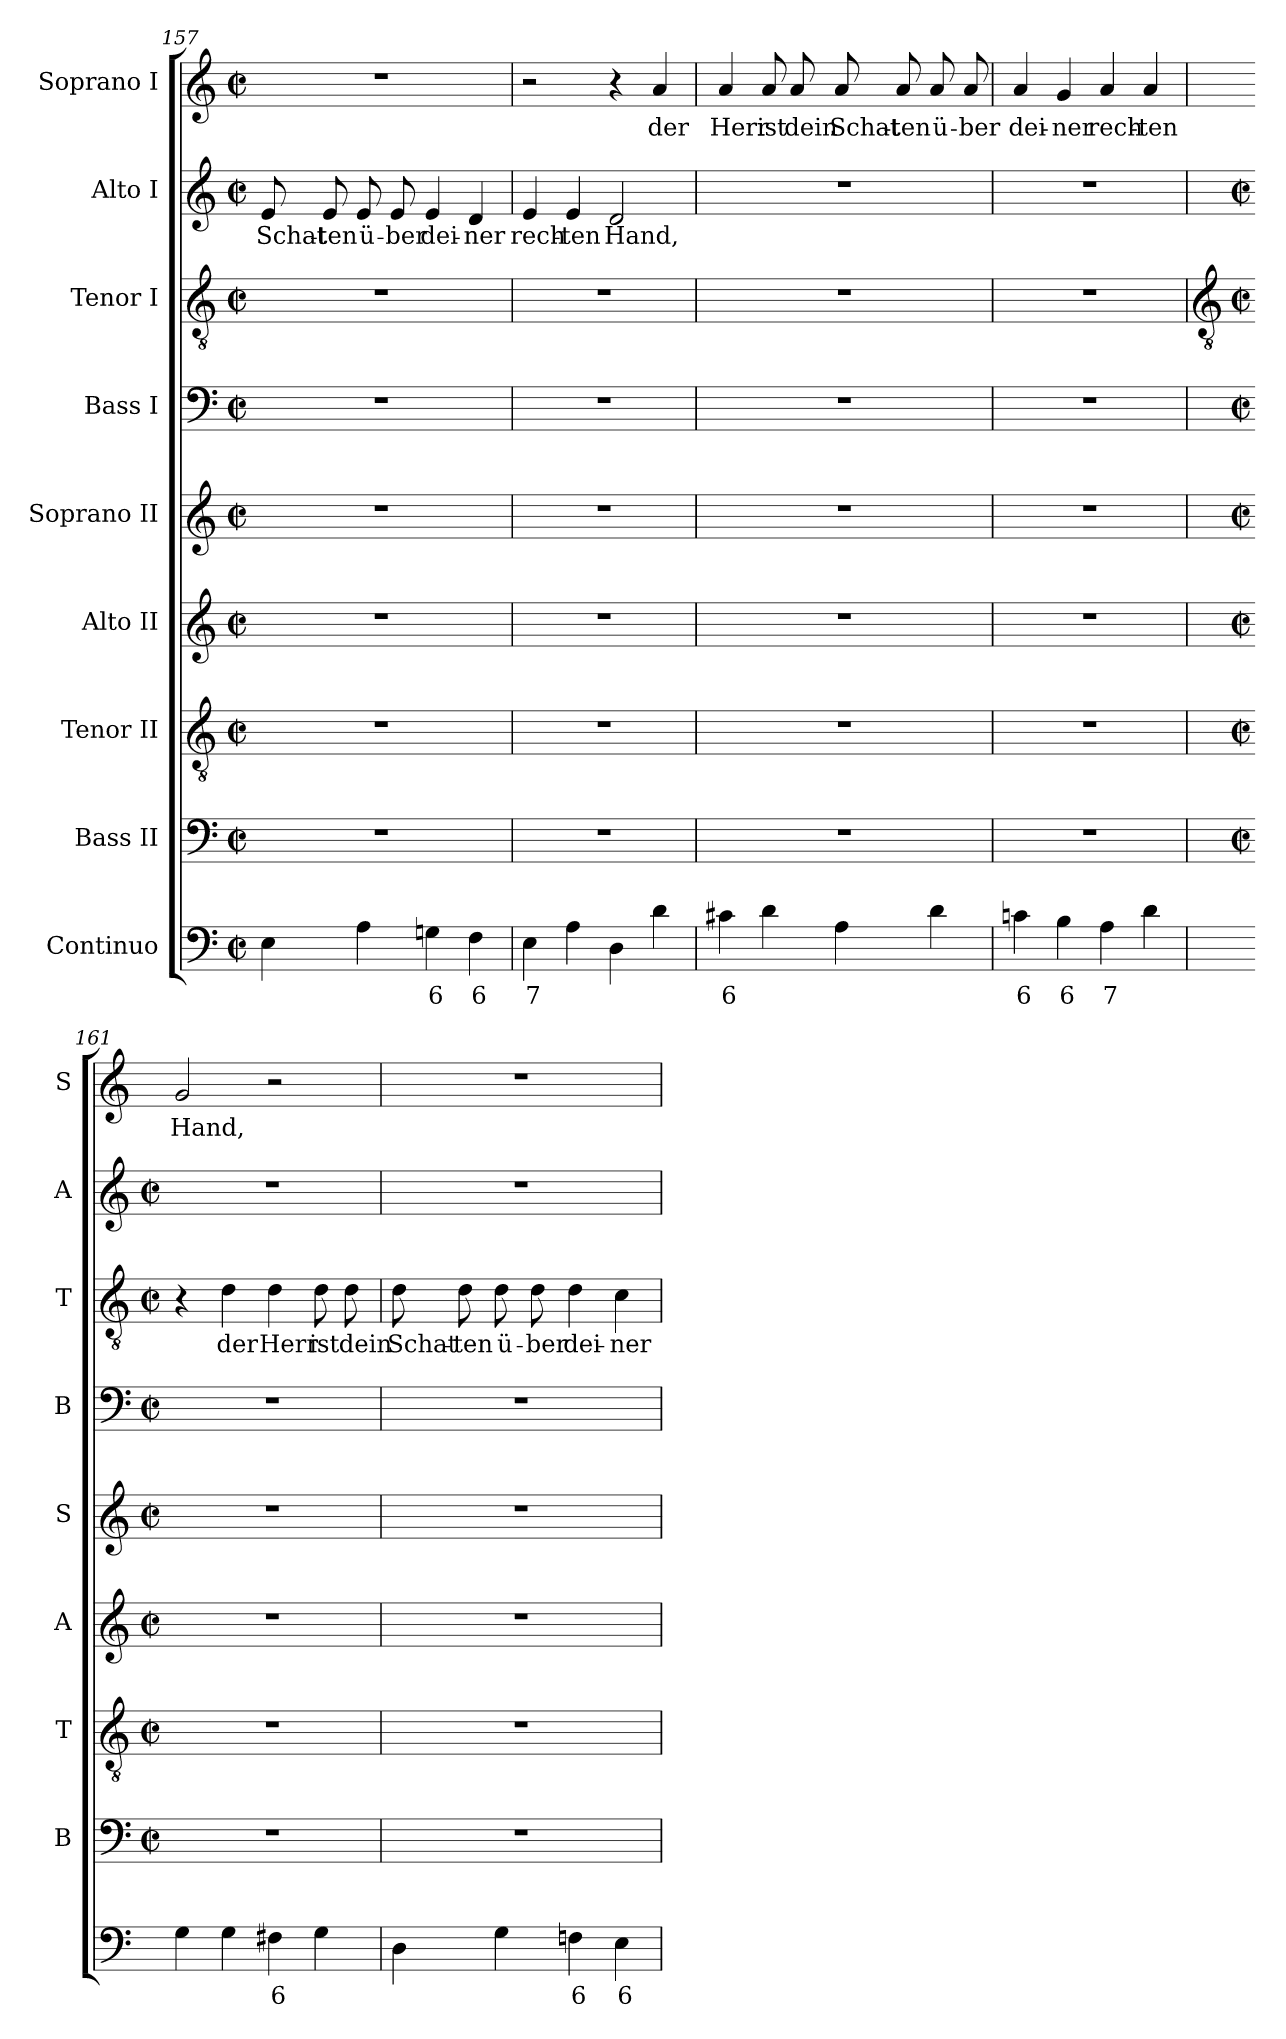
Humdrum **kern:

**kern	**text	**kern	**kern	**kern	**kern	**kern	**kern	**text	**kern	**text	**kern	**text
*part9	*part9	*part8	*part7	*part6	*part5	*part4	*part3	*part3	*part2	*part2	*part1	*part1
*staff9	*staff9	*staff8	*staff7	*staff6	*staff5	*staff4	*staff3	*staff3	*staff2	*staff2	*staff1	*staff1
*I"Continuo	*	*I"Bass II	*I"Tenor II	*I"Alto II	*I"Soprano II	*I"Bass I	*I"Tenor I	*	*I"Alto I	*	*I"Soprano I	*
*	*	*I'B	*I'T	*I'A	*I'S	*I'B	*I'T	*	*I'A	*	*I'S	*
!!LO:LB:g=z
*clefF4	*	*clefF4	*clefGv2	*clefG2	*clefG2	*clefF4	*clefGv2	*	*clefG2	*	*clefG2	*
*k[]	*	*k[]	*k[]	*k[]	*k[]	*k[]	*k[]	*	*k[]	*	*k[]	*
*C:	*	*C:	*C:	*C:	*C:	*C:	*C:	*	*C:	*	*C:	*
*M2/2	*	*M2/2	*M2/2	*M2/2	*M2/2	*M2/2	*M2/2	*	*M2/2	*	*M2/2	*
*met(c|)	*	*met(c|)	*met(c|)	*met(c|)	*met(c|)	*met(c|)	*met(c|)	*	*met(c|)	*	*met(c|)	*
=157	=157	=157	=157	=157	=157	=157	=157	=157	=157	=157	=157	=157
!	!	!	!	!	!	!	!	!	!	!LO:LY:b	!	!
4E	.	1r	1r	1r	1r	1r	1r	.	8e	Schat-	1r	.
!	!	!	!	!	!	!	!	!	!	!LO:LY:b	!	!
.	.	.	.	.	.	.	.	.	8e	-ten	.	.
!	!	!	!	!	!	!	!	!	!	!LO:LY:b	!	!
4A	.	.	.	.	.	.	.	.	8e	ü-	.	.
!	!	!	!	!	!	!	!	!	!	!LO:LY:b	!	!
.	.	.	.	.	.	.	.	.	8e	-ber	.	.
!	!LO:LY:b	!	!	!	!	!	!	!	!	!LO:LY:b	!	!
4Gn	6	.	.	.	.	.	.	.	4e	dei-	.	.
!	!LO:LY:b	!	!	!	!	!	!	!	!	!LO:LY:b	!	!
4F	6	.	.	.	.	.	.	.	4d	-ner	.	.
=158	=158	=158	=158	=158	=158	=158	=158	=158	=158	=158	=158	=158
!	!LO:LY:b	!	!	!	!	!	!	!	!	!LO:LY:b	!	!
4E	7	1r	1r	1r	1r	1r	1r	.	4e	rech-	2r	.
!	!	!	!	!	!	!	!	!	!	!LO:LY:b	!	!
4A	.	.	.	.	.	.	.	.	4e	-ten	.	.
!	!	!	!	!	!	!	!	!	!	!LO:LY:b	!	!
4D	.	.	.	.	.	.	.	.	2d	Hand,	4r	.
!	!	!	!	!	!	!	!	!	!	!	!	!LO:LY:b
4d	.	.	.	.	.	.	.	.	.	.	4a	der
=159	=159	=159	=159	=159	=159	=159	=159	=159	=159	=159	=159	=159
!	!LO:LY:b	!	!	!	!	!	!	!	!	!	!	!LO:LY:b
4c#X	6	1r	1r	1r	1r	1r	1r	.	1r	.	4a	Herr
!	!	!	!	!	!	!	!	!	!	!	!	!LO:LY:b
4d	.	.	.	.	.	.	.	.	.	.	8a	ist
!	!	!	!	!	!	!	!	!	!	!	!	!LO:LY:b
.	.	.	.	.	.	.	.	.	.	.	8a	dein
!	!	!	!	!	!	!	!	!	!	!	!	!LO:LY:b
4A	.	.	.	.	.	.	.	.	.	.	8a	Schat-
!	!	!	!	!	!	!	!	!	!	!	!	!LO:LY:b
.	.	.	.	.	.	.	.	.	.	.	8a	-ten
!	!	!	!	!	!	!	!	!	!	!	!	!LO:LY:b
4d	.	.	.	.	.	.	.	.	.	.	8a	ü-
!	!	!	!	!	!	!	!	!	!	!	!	!LO:LY:b
.	.	.	.	.	.	.	.	.	.	.	8a	-ber
=160	=160	=160	=160	=160	=160	=160	=160	=160	=160	=160	=160	=160
!	!LO:LY:b	!	!	!	!	!	!	!	!	!	!	!LO:LY:b
4cn	6	1r	1r	1r	1r	1r	1r	.	1r	.	4a	dei-
!	!LO:LY:b	!	!	!	!	!	!	!	!	!	!	!LO:LY:b
4B	6	.	.	.	.	.	.	.	.	.	4g	-ner
!	!LO:LY:b	!	!	!	!	!	!	!	!	!	!	!LO:LY:b
4A	7	.	.	.	.	.	.	.	.	.	4a	rech-
!	!	!	!	!	!	!	!	!	!	!	!	!LO:LY:b
4d	.	.	.	.	.	.	.	.	.	.	4a	-ten
!!LO:LB:g=z
=161	=161	=161	=161	=161	=161	=161	=161	=161	=161	=161	=161	=161
*	*	*	*	*	*	*	*clefGv2	*	*	*	*	*
*	*	*	*	*	*	*k[]	*k[]	*	*	*	*	*
*	*	*	*	*	*	*C:	*C:	*	*	*	*	*
*	*	*M2/2	*M2/2	*M2/2	*M2/2	*M2/2	*M2/2	*	*M2/2	*	*	*
*	*	*met(c|)	*met(c|)	*met(c|)	*met(c|)	*met(c|)	*met(c|)	*	*met(c|)	*	*	*
!	!	!	!	!	!	!	!	!	!	!	!	!LO:LY:b
4G	.	1r	1r	1r	1r	1r	4r	.	1r	.	2g	Hand,
!	!	!	!	!	!	!	!	!LO:LY:b	!	!	!	!
4G	.	.	.	.	.	.	4d	der	.	.	.	.
!	!LO:LY:b	!	!	!	!	!	!	!LO:LY:b	!	!	!	!
4F#X	6	.	.	.	.	.	4d	Herr	.	.	2r	.
!	!	!	!	!	!	!	!	!LO:LY:b	!	!	!	!
4G	.	.	.	.	.	.	8d	ist	.	.	.	.
!	!	!	!	!	!	!	!	!LO:LY:b	!	!	!	!
.	.	.	.	.	.	.	8d	dein	.	.	.	.
=162	=162	=162	=162	=162	=162	=162	=162	=162	=162	=162	=162	=162
!	!	!	!	!	!	!	!	!LO:LY:b	!	!	!	!
4D	.	1r	1r	1r	1r	1r	8d	Schat-	1r	.	1r	.
!	!	!	!	!	!	!	!	!LO:LY:b	!	!	!	!
.	.	.	.	.	.	.	8d	-ten	.	.	.	.
!	!	!	!	!	!	!	!	!LO:LY:b	!	!	!	!
4G	.	.	.	.	.	.	8d	ü-	.	.	.	.
!	!	!	!	!	!	!	!	!LO:LY:b	!	!	!	!
.	.	.	.	.	.	.	8d	-ber	.	.	.	.
!	!LO:LY:b	!	!	!	!	!	!	!LO:LY:b	!	!	!	!
4Fn	6	.	.	.	.	.	4d	dei-	.	.	.	.
!	!LO:LY:b	!	!	!	!	!	!	!LO:LY:b	!	!	!	!
4E	6	.	.	.	.	.	4c	-ner	.	.	.	.
=	=	=	=	=	=	=	=	=	=	=	=	=
*-	*-	*-	*-	*-	*-	*-	*-	*-	*-	*-	*-	*-
